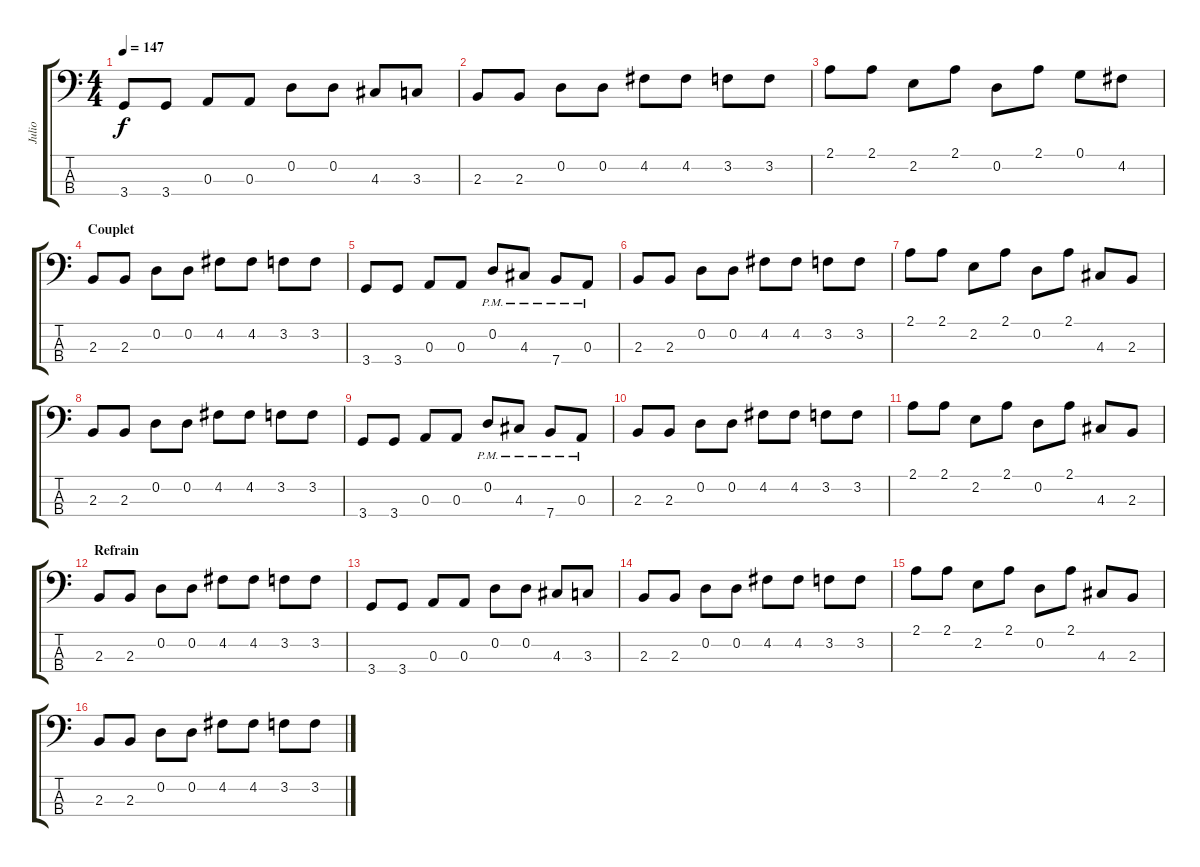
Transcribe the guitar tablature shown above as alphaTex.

\track ("Julio" "Julio") {instrument electricbassfinger}
\staff {score tabs}
\tuning (G2 D2 A1 E1) {hide}
\ts (4 4)
\tempo 147
\clef f4
\ks c
3.4.8{dy f} 3.4.8 0.3.8 0.3.8 0.2.8 0.2.8 4.3.8 3.3.8 |
2.3.8 2.3.8 0.2.8 0.2.8 4.2.8 4.2.8 3.2.8 3.2.8 |
2.1.8 2.1.8 2.2.8 2.1.8 0.2.8 2.1.8 0.1.8 4.2.8 |
\section ("" "Couplet")
2.3.8 2.3.8 0.2.8 0.2.8 4.2.8 4.2.8 3.2.8 3.2.8 |
3.4.8 3.4.8 0.3.8 0.3.8 0.2{pm}.8 4.3{pm}.8 7.4{pm}.8 0.3{pm}.8 |
2.3.8 2.3.8 0.2.8 0.2.8 4.2.8 4.2.8 3.2.8 3.2.8 |
2.1.8 2.1.8 2.2.8 2.1.8 0.2.8 2.1.8 4.3.8 2.3.8 |
2.3.8 2.3.8 0.2.8 0.2.8 4.2.8 4.2.8 3.2.8 3.2.8 |
3.4.8 3.4.8 0.3.8 0.3.8 0.2{pm}.8 4.3{pm}.8 7.4{pm}.8 0.3{pm}.8 |
2.3.8 2.3.8 0.2.8 0.2.8 4.2.8 4.2.8 3.2.8 3.2.8 |
2.1.8 2.1.8 2.2.8 2.1.8 0.2.8 2.1.8 4.3.8 2.3.8 |
\section ("" "Refrain")
2.3.8 2.3.8 0.2.8 0.2.8 4.2.8 4.2.8 3.2.8 3.2.8 |
3.4.8 3.4.8 0.3.8 0.3.8 0.2.8 0.2.8 4.3.8 3.3.8 |
2.3.8 2.3.8 0.2.8 0.2.8 4.2.8 4.2.8 3.2.8 3.2.8 |
2.1.8 2.1.8 2.2.8 2.1.8 0.2.8 2.1.8 4.3.8 2.3.8 |
2.3.8 2.3.8 0.2.8 0.2.8 4.2.8 4.2.8 3.2.8 3.2.8
